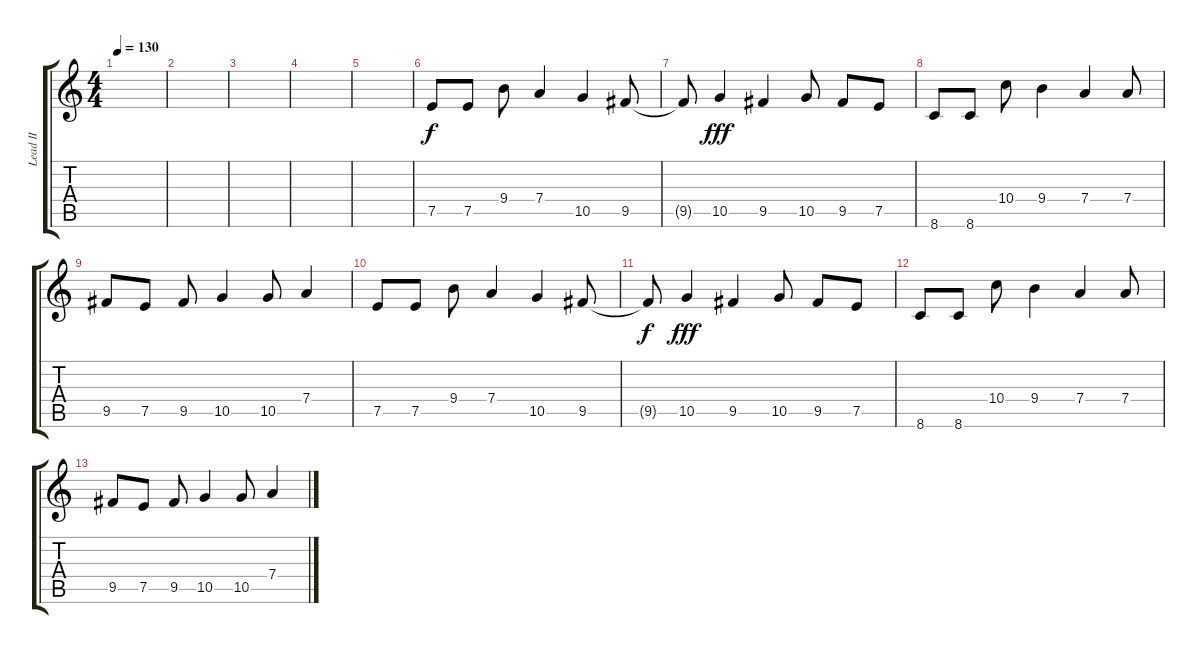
\track ("Lead II" "Lead II") {instrument overdrivenguitar}
\staff {score tabs}
\tuning (E4 B3 G3 D3 A2 E2) {hide}
\ts (4 4)
\tempo 130
\clef g2
\ks c
|
|
|
|
|
7.5.8 7.5.8 9.4.8 7.4.4 10.5.4 9.5.8 |
9.5{t}.8{dy f} 10.5.4{dy fff} 9.5.4 10.5.8 9.5.8 7.5.8 |
8.6.8 8.6.8 10.4.8 9.4.4 7.4.4 7.4.8 |
9.5.8 7.5.8 9.5.8 10.5.4 10.5.8 7.4.4 |
7.5.8 7.5.8 9.4.8 7.4.4 10.5.4 9.5.8 |
9.5{t}.8{dy f} 10.5.4{dy fff} 9.5.4 10.5.8 9.5.8 7.5.8 |
8.6.8 8.6.8 10.4.8 9.4.4 7.4.4 7.4.8 |
9.5.8 7.5.8 9.5.8 10.5.4 10.5.8 7.4.4
